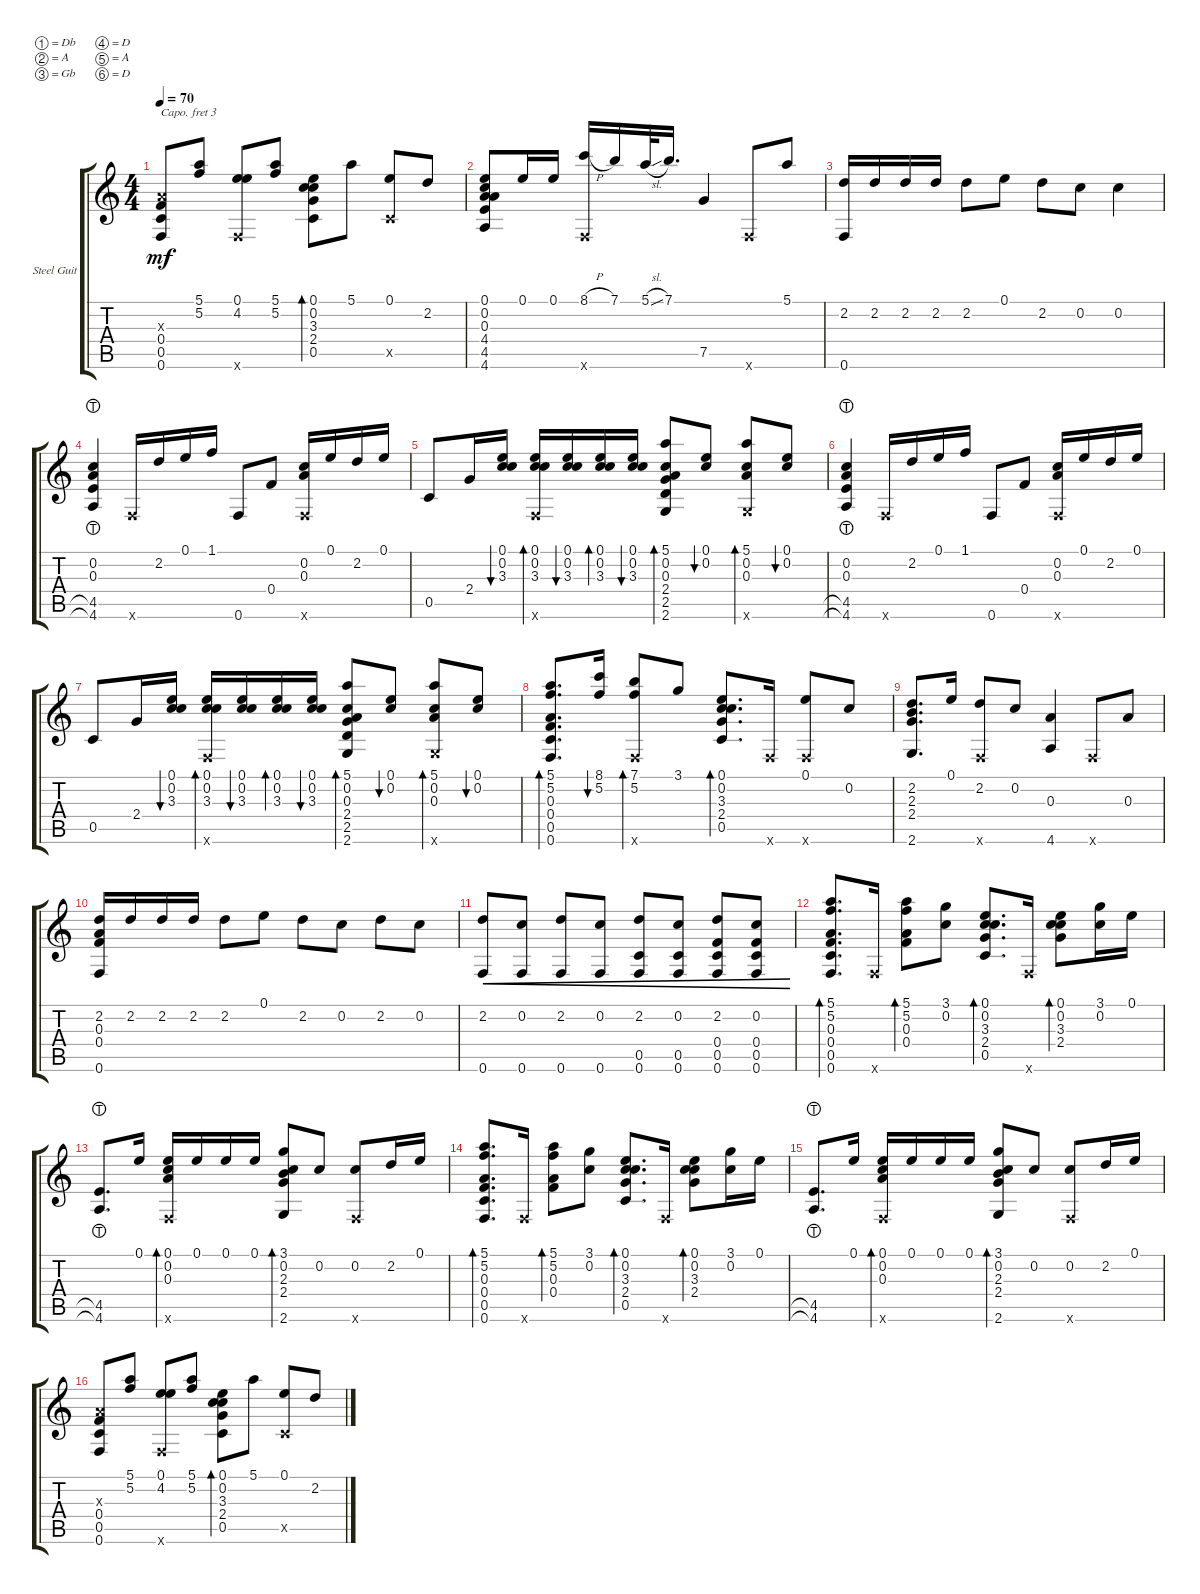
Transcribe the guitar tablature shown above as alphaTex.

\defaultSystemsLayout 4
\bracketExtendMode groupsimilarinstruments
\firstSystemTrackNameOrientation horizontal
\otherSystemsTrackNameOrientation horizontal
\track ("Steel Guitar" "Steel Guit") {instrument acousticguitarsteel}
\staff {score tabs}
\capo 3
\tuning (Db4 A3 Gb3 D3 A2 D2)
\ts (4 4)
\tempo 70
\clef g2
\ks c
(0.5 0.6 0.4 0.3{x}).8{dy mf} (5.1 5.2).8 (4.2 0.1 0.6{x}).8 (5.2 5.1).8 (0.5 2.4 3.3 0.2 0.1).8{bd 30} 5.1.8 (0.1 0.5{x}).8 2.2.8 |
(4.6 4.5 4.4 0.3 0.2 0.1).8 0.1.16 0.1.16 (8.1{h} 0.6{x}).16 7.1.16 5.1{sl}.32 7.1.16{d} 7.5.4 0.6{x}.8 5.1.8 |
(2.2 0.6).16 2.2.16 2.2.16 2.2.16 2.2.8 0.1.8 2.2.8 0.2.8 0.2.4 |
(4.6{lht} 4.5{lht} 0.3 0.2).4 0.6{x}.16 2.2.16 0.1.16 1.1.16 0.6.8 0.4.8 (0.3 0.2 0.6{x}).16 0.1.16 2.2.16 0.1.16 |
0.5.8 2.4.16 (0.2 0.1 3.3).16{bu 30} (3.3 0.2 0.1 0.6{x}).16{bd 30} (3.3 0.2 0.1).16{bu 30} (3.3 0.2 0.1).16{bd 30} (3.3 0.2 0.1).16{bu 30} (2.6 2.5 2.4 0.3 0.2 5.1).8{bd 30} (0.2 0.1).8{bu 30} (2.6{x} 0.3 0.2 5.1).8{bd 30} (0.2 0.1).8{bu 30} |
(4.6{lht} 4.5{lht} 0.3 0.2).4 0.6{x}.16 2.2.16 0.1.16 1.1.16 0.6.8 0.4.8 (0.3 0.2 0.6{x}).16 0.1.16 2.2.16 0.1.16 |
0.5.8 2.4.16 (0.2 0.1 3.3).16{bu 30} (3.3 0.2 0.1 0.6{x}).16{bd 30} (3.3 0.2 0.1).16{bu 30} (3.3 0.2 0.1).16{bd 30} (3.3 0.2 0.1).16{bu 30} (2.6 2.5 2.4 0.3 0.2 5.1).8{bd 30} (0.2 0.1).8{bu 30} (2.6{x} 0.3 0.2 5.1).8{bd 30} (0.2 0.1).8{bu 30} |
(0.6 0.5 0.4 0.3 5.2 5.1).8{d bd 30} (5.2 8.1).16{bu 30} (7.1 5.2 0.6{x}).8{bd 30} 3.1.8 (0.5 2.4 3.3 0.2 0.1).8{d bd 30} 0.6{x}.16 (0.1 0.6{x}).8 0.2.8 |
(2.6 2.3 2.2 2.4).8{d} 0.1.16 (2.2 0.6{x}).8 0.2.8 (4.6 0.3).4 0.6{x}.8 0.3.8 |
(0.6 0.3 2.2 0.4).16 2.2.16 2.2.16 2.2.16 2.2.8 0.1.8 2.2.8 0.2.8 2.2.8 0.2.8 |
(2.2 0.6).8{cre} (0.2 0.6).8{cre} (2.2 0.6).8{cre} (0.2 0.6).8{cre} (2.2 0.6 0.5).8{cre} (0.2 0.6 0.5).8{cre} (2.2 0.6 0.5 0.4).8{cre} (0.2 0.4 0.5 0.6).8{cre} |
(0.6 0.5 0.4 0.3 5.2 5.1).8{d bd 30} 0.6{x}.16 (0.4 0.3 5.2 5.1).8{bd 30} (3.1 0.2).8 (0.5 2.4 3.3 0.2 0.1).8{d bd 30} 0.6{x}.16 (2.4 3.3 0.2 0.1).8{bd 30} (3.1 0.2).16 0.1.16 |
(4.6{lht} 4.5{lht}).8{d} 0.1.16 (0.3 0.2 0.1 0.6{x}).16{bd 30} 0.1.16 0.1.16 0.1.16 (2.6 2.4 2.3 0.2 3.1).8{bd 30} 0.2.8 (0.2 0.6{x}).8 2.2.16 0.1.16 |
(0.6 0.5 0.4 0.3 5.2 5.1).8{d bd 30} 0.6{x}.16 (0.4 0.3 5.2 5.1).8{bd 30} (3.1 0.2).8 (0.5 2.4 3.3 0.2 0.1).8{d bd 30} 0.6{x}.16 (2.4 3.3 0.2 0.1).8{bd 30} (3.1 0.2).16 0.1.16 |
(4.6{lht} 4.5{lht}).8{d} 0.1.16 (0.3 0.2 0.1 0.6{x}).16{bd 30} 0.1.16 0.1.16 0.1.16 (2.6 2.4 2.3 0.2 3.1).8{bd 30} 0.2.8 (0.2 0.6{x}).8 2.2.16 0.1.16 |
(0.5 0.6 0.4 0.3{x}).8 (5.1 5.2).8 (4.2 0.1 0.6{x}).8 (5.2 5.1).8 (0.5 2.4 3.3 0.2 0.1).8{bd 30} 5.1.8 (0.1 0.5{x}).8 2.2.8
